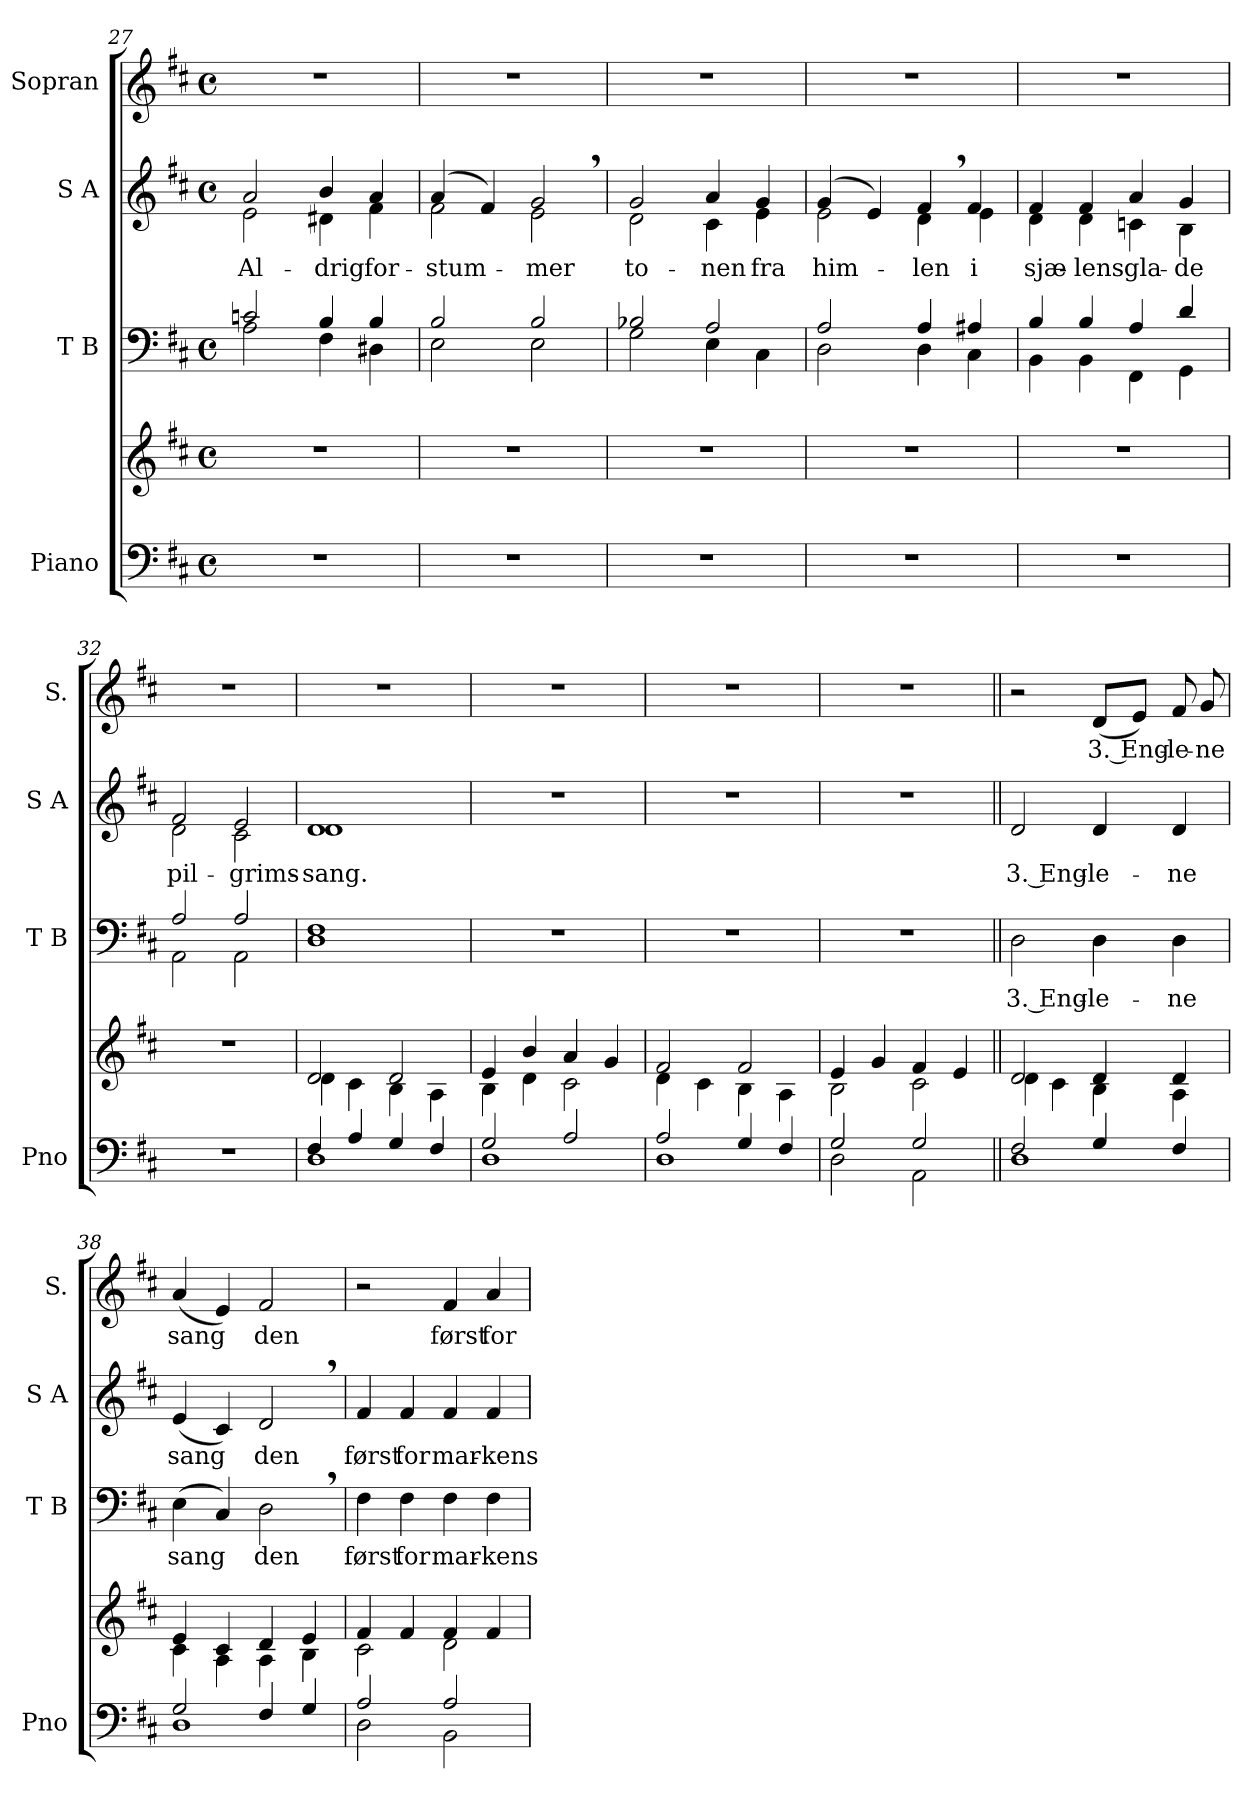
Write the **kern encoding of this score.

**kern	**kern	**kern	**text	**kern	**text	**kern	**text
*part4	*part4	*part3	*part3	*part2	*part2	*part1	*part1
*staff5	*staff4	*staff3	*staff3	*staff2	*staff2	*staff1	*staff1
*I"Piano	*	*I"T B	*	*I"S A	*	*I"Sopran	*
*I'Pno	*	*I'T B	*	*I'S A	*	*I'S.	*
*clefF4	*clefG2	*clefF4	*	*clefG2	*	*clefG2	*
*k[f#c#]	*k[f#c#]	*k[f#c#]	*	*k[f#c#]	*	*k[f#c#]	*
*M4/4	*M4/4	*M4/4	*	*M4/4	*	*M4/4	*
*met(c)	*met(c)	*met(c)	*	*met(c)	*	*met(c)	*
=27	=27	=27	=27	=27	=27	=27	=27
*	*	*^	*	*	*	*	*
!	!	!	!	!	!	!LO:LY:b	!	!
*	*	*	*	*	*^	*	*	*
1r	1r	2cn/	2A\	.	2a/	2e\	Al-	1r	.
!	!	!	!	!	!	!	!LO:LY:b	!	!
.	.	4B/	4F#\	.	4b/	4d#X\	-drig	.	.
!	!	!	!	!	!	!	!LO:LY:b	!	!
.	.	4B/	4D#X\	.	4a/	4f#\	for-	.	.
=28	=28	=28	=28	=28	=28	=28	=28	=28	=28
!	!	!	!	!	!	!	!LO:LY:b	!	!
1r	1r	2B/	2E\	.	(4a/	2f#\	-stum-	1r	.
.	.	.	.	.	4f#/)	.	.	.	.
!	!	!	!	!	!	!	!LO:LY:b	!	!
.	.	2B/	2E\	.	2g,/	2e\	-mer	.	.
=29	=29	=29	=29	=29	=29	=29	=29	=29	=29
!	!	!	!	!	!	!	!LO:LY:b	!	!
1r	1r	2B-X/	2G\	.	2g/	2d\	to-	1r	.
!	!	!	!	!	!	!	!LO:LY:b	!	!
.	.	2A/	4E\	.	4a/	4c#\	-nen	.	.
!	!	!	!	!	!	!	!LO:LY:b	!	!
.	.	.	4C#\	.	4g/	4e\	fra	.	.
=30	=30	=30	=30	=30	=30	=30	=30	=30	=30
!	!	!	!	!	!	!	!LO:LY:b	!	!
1r	1r	2A/	2D\	.	(4g/	2e\	him-	1r	.
.	.	.	.	.	4e/)	.	.	.	.
!	!	!	!	!	!	!	!LO:LY:b	!	!
.	.	4A/	4D\	.	4f#,/	4d\	-len	.	.
!	!	!	!	!	!	!	!LO:LY:b	!	!
.	.	4A#X/	4C#\	.	4f#/	4e\	i	.	.
!!LO:LB:g=z
=31	=31	=31	=31	=31	=31	=31	=31	=31	=31
!	!	!	!	!	!	!	!LO:LY:b	!	!
1r	1r	4B/	4BB\	.	4f#/	4d\	sjæ-	1r	.
!	!	!	!	!	!	!	!LO:LY:b	!	!
.	.	4B/	4BB\	.	4f#/	4d\	-lens	.	.
!	!	!	!	!	!	!	!LO:LY:b	!	!
.	.	4A/	4FF#\	.	4a/	4cn\	gla-	.	.
!	!	!	!	!	!	!	!LO:LY:b	!	!
.	.	4d/	4GG\	.	4g/	4B\	-de	.	.
=32	=32	=32	=32	=32	=32	=32	=32	=32	=32
!	!	!	!	!	!	!	!LO:LY:b	!	!
1r	1r	2A/	2AA\	.	2f#/	2d\	pil-	1r	.
!	!	!	!	!	!	!	!LO:LY:b	!	!
.	.	2A/	2AA\	.	2e/	2c#\	-grims-	.	.
=33	=33	=33	=33	=33	=33	=33	=33	=33	=33
*^	*^	*	*	*	*	*	*	*	*
!	!	!	!	!	!	!	!	!	!LO:LY:b	!	!
4F#/	1D	2d/	4d\	1F#	1D	.	1d	1d	-sang.	1r	.
4A/	.	.	4c#\	.	.	.	.	.	.	.	.
4G/	.	2d/	4B\	.	.	.	.	.	.	.	.
4F#/	.	.	4A\	.	.	.	.	.	.	.	.
*	*	*	*	*v	*v	*	*	*	*	*	*
*	*	*	*	*	*	*v	*v	*	*	*
=34	=34	=34	=34	=34	=34	=34	=34	=34	=34
2G/	1D	4e/	4B\	1r	.	1r	.	1r	.
.	.	4b/	4d\	.	.	.	.	.	.
2A/	.	4a/	2c#\	.	.	.	.	.	.
.	.	4g/	.	.	.	.	.	.	.
=35	=35	=35	=35	=35	=35	=35	=35	=35	=35
2A/	1D	2f#/	4d\	1r	.	1r	.	1r	.
.	.	.	4c#\	.	.	.	.	.	.
4G/	.	2f#/	4B\	.	.	.	.	.	.
4F#/	.	.	4A\	.	.	.	.	.	.
=36	=36	=36	=36	=36	=36	=36	=36	=36	=36
2G/	2D\	4e/	2B\	1r	.	1r	.	1r	.
.	.	4g/	.	.	.	.	.	.	.
2G/	2AA\	4f#/	2c#\	.	.	.	.	.	.
.	.	4e/	.	.	.	.	.	.	.
!!LO:PB:g=z
=37||	=37||	=37||	=37||	=37||	=37||	=37||	=37||	=37||	=37||
!	!	!	!	!	!LO:LY:b	!	!LO:LY:b	!	!
2F#/	1D	2d/	4d\	2D\	3. Eng-	2d/	3. Eng-	2r	.
.	.	.	4c#\	.	.	.	.	.	.
!	!	!	!	!	!LO:LY:b	!	!LO:LY:b	!	!LO:LY:b
4G/	.	4d/	4B\	4D\	-le-	4d/	-le-	(8d/L	3. Eng-
.	.	.	.	.	.	.	.	8e/J)	.
!	!	!	!	!	!LO:LY:b	!	!LO:LY:b	!	!LO:LY:b
4F#/	.	4d/	4A\	4D\	-ne	4d/	-ne	8f#/	-le-
!	!	!	!	!	!	!	!	!	!LO:LY:b
.	.	.	.	.	.	.	.	8g/	-ne
=38	=38	=38	=38	=38	=38	=38	=38	=38	=38
!	!	!	!	!	!LO:LY:b	!	!LO:LY:b	!	!LO:LY:b
2G/	1D	4e/	4c#\	(4E\	sang	(4e/	sang	(4a/	sang
.	.	4c#/	4A\	4C#/)	.	4c#/)	.	4e/)	.
!	!	!	!	!	!LO:LY:b	!	!LO:LY:b	!	!LO:LY:b
4F#/	.	4d/	4A\	2D,\	den	2d,/	den	2f#/	den
4G/	.	4e/	4B\	.	.	.	.	.	.
=39	=39	=39	=39	=39	=39	=39	=39	=39	=39
!	!	!	!	!	!LO:LY:b	!	!LO:LY:b	!	!
2A/	2D\	4f#/	2c#\	4F#\	først	4f#/	først	2r	.
!	!	!	!	!	!LO:LY:b	!	!LO:LY:b	!	!
.	.	4f#/	.	4F#\	for	4f#/	for	.	.
!	!	!	!	!	!LO:LY:b	!	!LO:LY:b	!	!LO:LY:b
2A/	2BB\	4f#/	2d\	4F#\	mar-	4f#/	mar-	4f#/	først
!	!	!	!	!	!LO:LY:b	!	!LO:LY:b	!	!LO:LY:b
.	.	4f#/	.	4F#\	-kens	4f#/	-kens	4a/	for
*v	*v	*	*	*	*	*	*	*	*
*	*v	*v	*	*	*	*	*	*
=	=	=	=	=	=	=	=
*-	*-	*-	*-	*-	*-	*-	*-
